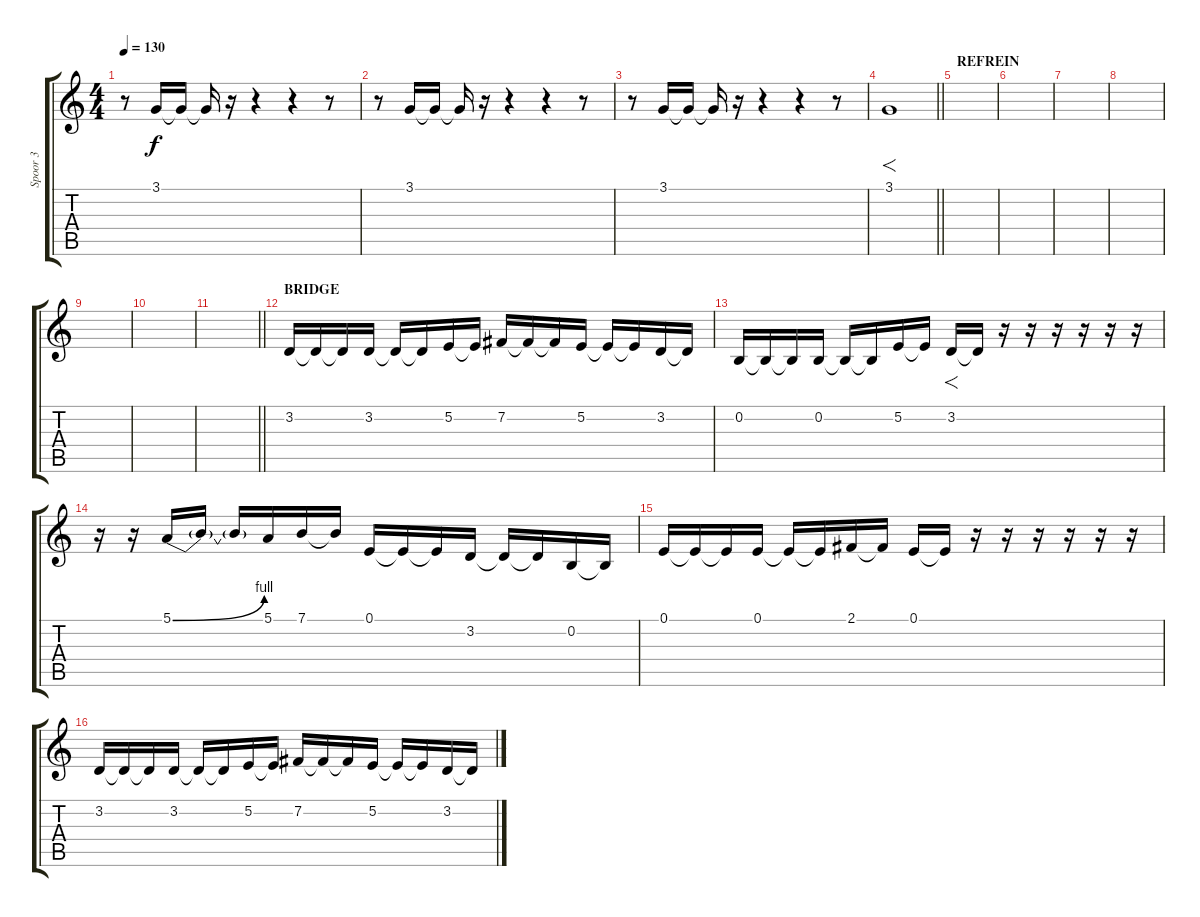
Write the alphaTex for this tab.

\track ("Spoor 3" "Spoor 3") {instrument brasssection}
\staff {score tabs}
\tuning (E4 B3 G3 D3 A2 E2) {hide}
\ts (4 4)
\tempo 130
\clef g2
\ks c
r.8{dy f} 3.1.16 3.1{t}.16 3.1{t}.16 r.16 r.4 r.4 r.8 |
r.8 3.1.16 3.1{t}.16 3.1{t}.16 r.16 r.4 r.4 r.8 |
r.8 3.1.16 3.1{t}.16 3.1{t}.16 r.16 r.4 r.4 r.8 |
\barLineRight lightlight
3.1.1{f} |
\section ("" "REFREIN")
|
|
|
|
|
|
\barLineRight lightlight
|
\section ("" "BRIDGE")
3.2.16 3.2{t}.16 3.2{t}.16 3.2.16 3.2{t}.16 3.2{t}.16 5.2.16 5.2{t}.16 7.2.16 7.2{t}.16 7.2{t}.16 5.2.16 5.2{t}.16 5.2{t}.16 3.2.16 3.2{t}.16 |
0.2.16 0.2{t}.16 0.2{t}.16 0.2.16 0.2{t}.16 0.2{t}.16 5.2.16 5.2{t}.16 3.2.16{f} 3.2{t}.16 r.16 r.16 r.16 r.16 r.16 r.16 |
r.16 r.16 5.1{be (bend 0 0 60 4)}.16 5.1{t}.16 5.1{t}.16 5.1.16 7.1.16 7.1{t}.16 0.1.16 0.1{t}.16 0.1{t}.16 3.2.16 3.2{t}.16 3.2{t}.16 0.2.16 0.2{t}.16 |
0.1.16 0.1{t}.16 0.1{t}.16 0.1.16 0.1{t}.16 0.1{t}.16 2.1.16 2.1{t}.16 0.1.16 0.1{t}.16 r.16 r.16 r.16 r.16 r.16 r.16 |
3.2.16 3.2{t}.16 3.2{t}.16 3.2.16 3.2{t}.16 3.2{t}.16 5.2.16 5.2{t}.16 7.2.16 7.2{t}.16 7.2{t}.16 5.2.16 5.2{t}.16 5.2{t}.16 3.2.16 3.2{t}.16
